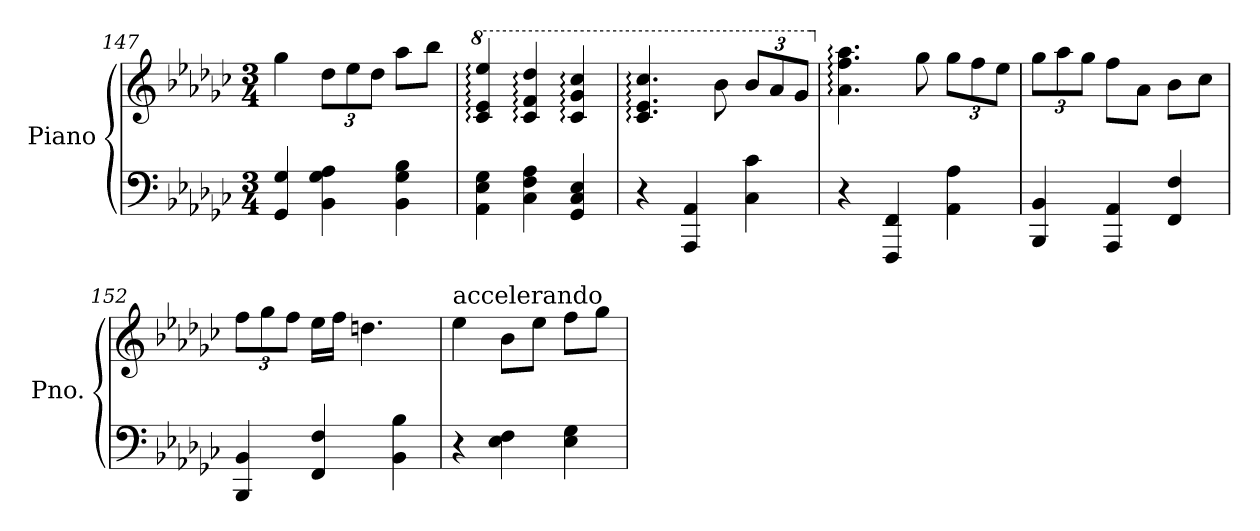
**kern	**kern
*part1	*part1
*staff2	*staff1
*I"Piano	*
*I'Pno.	*
*clefF4	*clefG2
*k[b-e-a-d-g-c-]	*k[b-e-a-d-g-c-]
*M3/4	*M3/4
=147	=147
4GG-/ 4G-/	4gg-\
*	*Xbrackettup
4BB-\ 4G-\ 4A-\	12dd-\L
.	12ee-\
.	12dd-\J
4BB-\ 4G-\ 4B-\	8aa-\L
.	8bb-\J
=148	=148
*	*8va
4AA-\ 4E-\ 4G-\	4cc-/: 4ee-/: 4eee-/:
4C-\ 4F\ 4A-\	4cc-/: 4ff/: 4ddd-/:
4GG-/ 4C-/ 4E-/	4cc-/: 4gg-/: 4ccc-/:
=149	=149
4r	4.cc-/: 4.ee-/: 4.ccc-/:
4AAA-/ 4AA-/	.
.	8bb-\
4C-\ 4c-\	12bb-/L
.	12aa-/
.	12gg-/J
=150	=150
*	*X8va
4r	4.a-\: 4.ff\: 4.aa-\:
4FFF/ 4FF/	.
.	8gg-\
4AA-\ 4A-\	12gg-\L
.	12ff\
.	12ee-\J
!!LO:LB:g=z
=151	=151
4BBB-/ 4BB-/	12gg-\L
.	12aa-\
.	12gg-\J
4AAA-/ 4AA-/	8ff\L
.	8a-\J
4FF/ 4F/	8b-\L
.	8cc-\J
=152	=152
4BBB-/ 4BB-/	12ff\L
.	12gg-\
.	12ff\J
4FF/ 4F/	16ee-\LL
.	16ff\JJ
.	4.ddn\
4BB-\ 4B-\	.
=153	=153
*	*MM210
!	!LO:TX:a:t=accelerando
4r	4ee-\
4E-\ 4F\	8b-\L
.	8ee-\J
4E-\ 4G-\	8ff\L
.	8gg-\J
=	=
*-	*-
